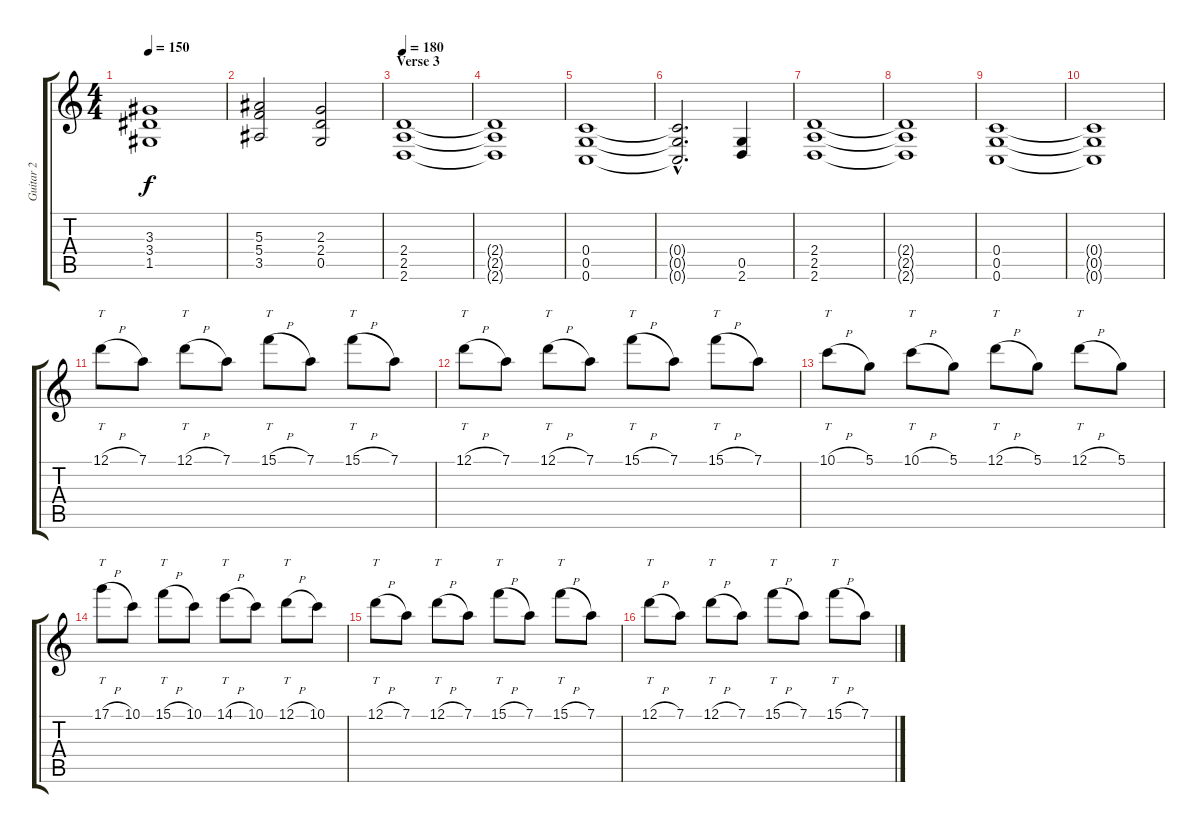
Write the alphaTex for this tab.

\track ("Guitar 2" "Guitar 2") {instrument distortionguitar}
\staff {score tabs}
\tuning (D4 A3 F3 C3 G2 C2) {hide}
\ts (4 4)
\tempo 150
\clef g2
\ks c
(3.3 3.4 1.5).1{dy f} |
(5.3 5.4 3.5).2 (2.3 2.4 0.5).2 |
\section ("" "Verse 3")
\tempo 180
(2.4 2.5 2.6).1 |
(2.4{t} 2.5{t} 2.6{t}).1 |
(0.4 0.5 0.6).1 |
(0.4{hac t} 0.5{hac t} 0.6{hac t}).2{d} (0.5 2.6).4 |
(2.4 2.5 2.6).1 |
(2.4{t} 2.5{t} 2.6{t}).1 |
(0.4 0.5 0.6).1 |
(0.4{t} 0.5{t} 0.6{t}).1 |
12.1{h}.8{tt balance 11} 7.1.8 12.1{h}.8{tt} 7.1.8 15.1{h}.8{tt} 7.1.8 15.1{h}.8{tt} 7.1.8 |
12.1{h}.8{tt} 7.1.8 12.1{h}.8{tt} 7.1.8 15.1{h}.8{tt} 7.1.8 15.1{h}.8{tt} 7.1.8 |
10.1{h}.8{tt} 5.1.8 10.1{h}.8{tt} 5.1.8 12.1{h}.8{tt} 5.1.8 12.1{h}.8{tt} 5.1.8 |
17.1{h}.8{tt} 10.1.8 15.1{h}.8{tt} 10.1.8 14.1{h}.8{tt} 10.1.8 12.1{h}.8{tt} 10.1.8 |
12.1{h}.8{tt} 7.1.8 12.1{h}.8{tt} 7.1.8 15.1{h}.8{tt} 7.1.8 15.1{h}.8{tt} 7.1.8 |
12.1{h}.8{tt} 7.1.8 12.1{h}.8{tt} 7.1.8 15.1{h}.8{tt} 7.1.8 15.1{h}.8{tt} 7.1.8
